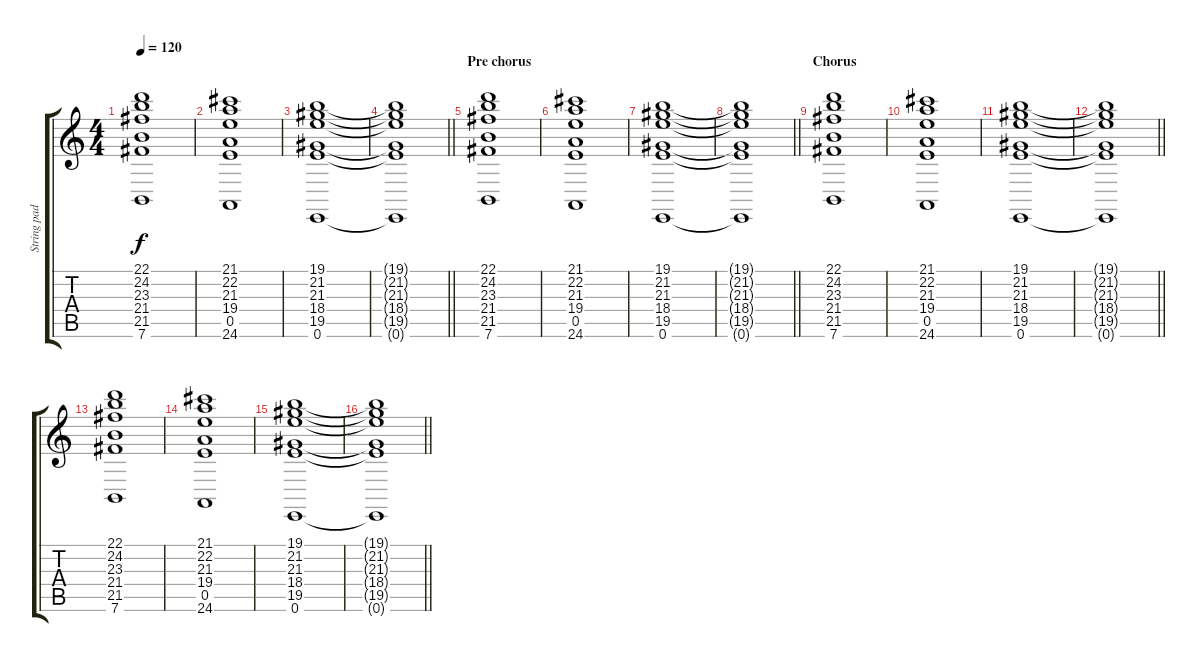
\track ("String pads" "String pad") {instrument pad8sweep}
\staff {score tabs}
\tuning (E4 B3 G3 D3 A2 E2) {hide}
\ts (4 4)
\tempo 120
\clef g2
\ks c
(22.1 24.2 23.3 21.4 21.5 7.6).1{dy f} |
(21.1 22.2 21.3 19.4 0.5 24.6).1 |
(19.1 21.2 21.3 18.4 19.5 0.6).1 |
\barLineRight lightlight
(19.1{t} 21.2{t} 21.3{t} 18.4{t} 19.5{t} 0.6{t}).1 |
\section ("" "Pre chorus")
(22.1 24.2 23.3 21.4 21.5 7.6).1 |
(21.1 22.2 21.3 19.4 0.5 24.6).1 |
(19.1 21.2 21.3 18.4 19.5 0.6).1 |
\barLineRight lightlight
(19.1{t} 21.2{t} 21.3{t} 18.4{t} 19.5{t} 0.6{t}).1 |
\section ("" "Chorus")
(22.1 24.2 23.3 21.4 21.5 7.6).1 |
(21.1 22.2 21.3 19.4 0.5 24.6).1 |
(19.1 21.2 21.3 18.4 19.5 0.6).1 |
\barLineRight lightlight
(19.1{t} 21.2{t} 21.3{t} 18.4{t} 19.5{t} 0.6{t}).1 |
(22.1 24.2 23.3 21.4 21.5 7.6).1 |
(21.1 22.2 21.3 19.4 0.5 24.6).1 |
(19.1 21.2 21.3 18.4 19.5 0.6).1 |
\barLineRight lightlight
(19.1{t} 21.2{t} 21.3{t} 18.4{t} 19.5{t} 0.6{t}).1
